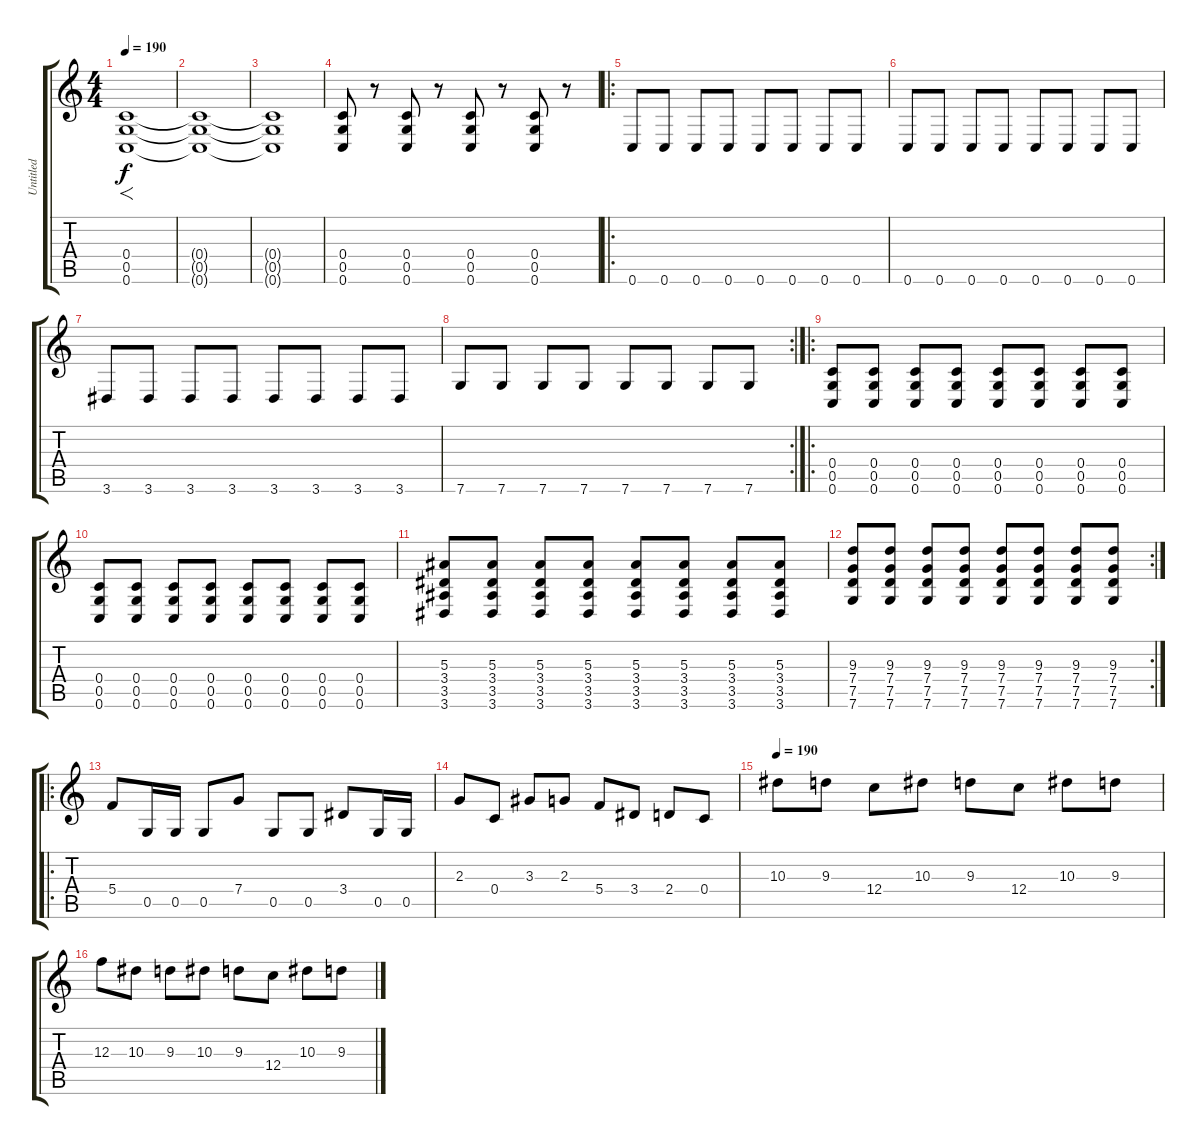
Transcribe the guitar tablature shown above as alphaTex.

\track ("Untitled" "Untitled") {instrument distortionguitar}
\staff {score tabs}
\tuning (D4 A3 F3 C3 G2 C2) {hide}
\ts (4 4)
\tempo 190
\clef g2
\ks c
(0.4 0.5 0.6).1{f dy f instrument distortionguitar} |
(0.4{t} 0.5{t} 0.6{t}).1 |
(0.4{t} 0.5{t} 0.6{t}).1 |
(0.4 0.5 0.6).8 r.8 (0.4 0.5 0.6).8 r.8 (0.4 0.5 0.6).8 r.8 (0.4 0.5 0.6).8 r.8 |
\ro
0.6.8 0.6.8 0.6.8 0.6.8 0.6.8 0.6.8 0.6.8 0.6.8 |
0.6.8 0.6.8 0.6.8 0.6.8 0.6.8 0.6.8 0.6.8 0.6.8 |
3.6.8 3.6.8 3.6.8 3.6.8 3.6.8 3.6.8 3.6.8 3.6.8 |
\rc 2
7.6.8 7.6.8 7.6.8 7.6.8 7.6.8 7.6.8 7.6.8 7.6.8 |
\ro
(0.4 0.5 0.6).8 (0.4 0.5 0.6).8 (0.4 0.5 0.6).8 (0.4 0.5 0.6).8 (0.4 0.5 0.6).8 (0.4 0.5 0.6).8 (0.4 0.5 0.6).8 (0.4 0.5 0.6).8 |
(0.4 0.5 0.6).8 (0.4 0.5 0.6).8 (0.4 0.5 0.6).8 (0.4 0.5 0.6).8 (0.4 0.5 0.6).8 (0.4 0.5 0.6).8 (0.4 0.5 0.6).8 (0.4 0.5 0.6).8 |
(5.3 3.4 3.5 3.6).8 (5.3 3.4 3.5 3.6).8 (5.3 3.4 3.5 3.6).8 (5.3 3.4 3.5 3.6).8 (5.3 3.4 3.5 3.6).8 (5.3 3.4 3.5 3.6).8 (5.3 3.4 3.5 3.6).8 (5.3 3.4 3.5 3.6).8 |
\rc 2
(9.3 7.4 7.5 7.6).8 (9.3 7.4 7.5 7.6).8 (9.3 7.4 7.5 7.6).8 (9.3 7.4 7.5 7.6).8 (9.3 7.4 7.5 7.6).8 (9.3 7.4 7.5 7.6).8 (9.3 7.4 7.5 7.6).8 (9.3 7.4 7.5 7.6).8 |
\ro
5.4.8 0.5.16 0.5.16 0.5.8 7.4.8 0.5.8 0.5.8 3.4.8 0.5.16 0.5.16 |
2.3.8 0.4.8 3.3.8 2.3.8 5.4.8 3.4.8 2.4.8 0.4.8 |
\tempo 190
10.3.8 9.3.8 12.4.8 10.3.8 9.3.8 12.4.8 10.3.8 9.3.8 |
12.3.8 10.3.8 9.3.8 10.3.8 9.3.8 12.4.8 10.3.8 9.3.8
